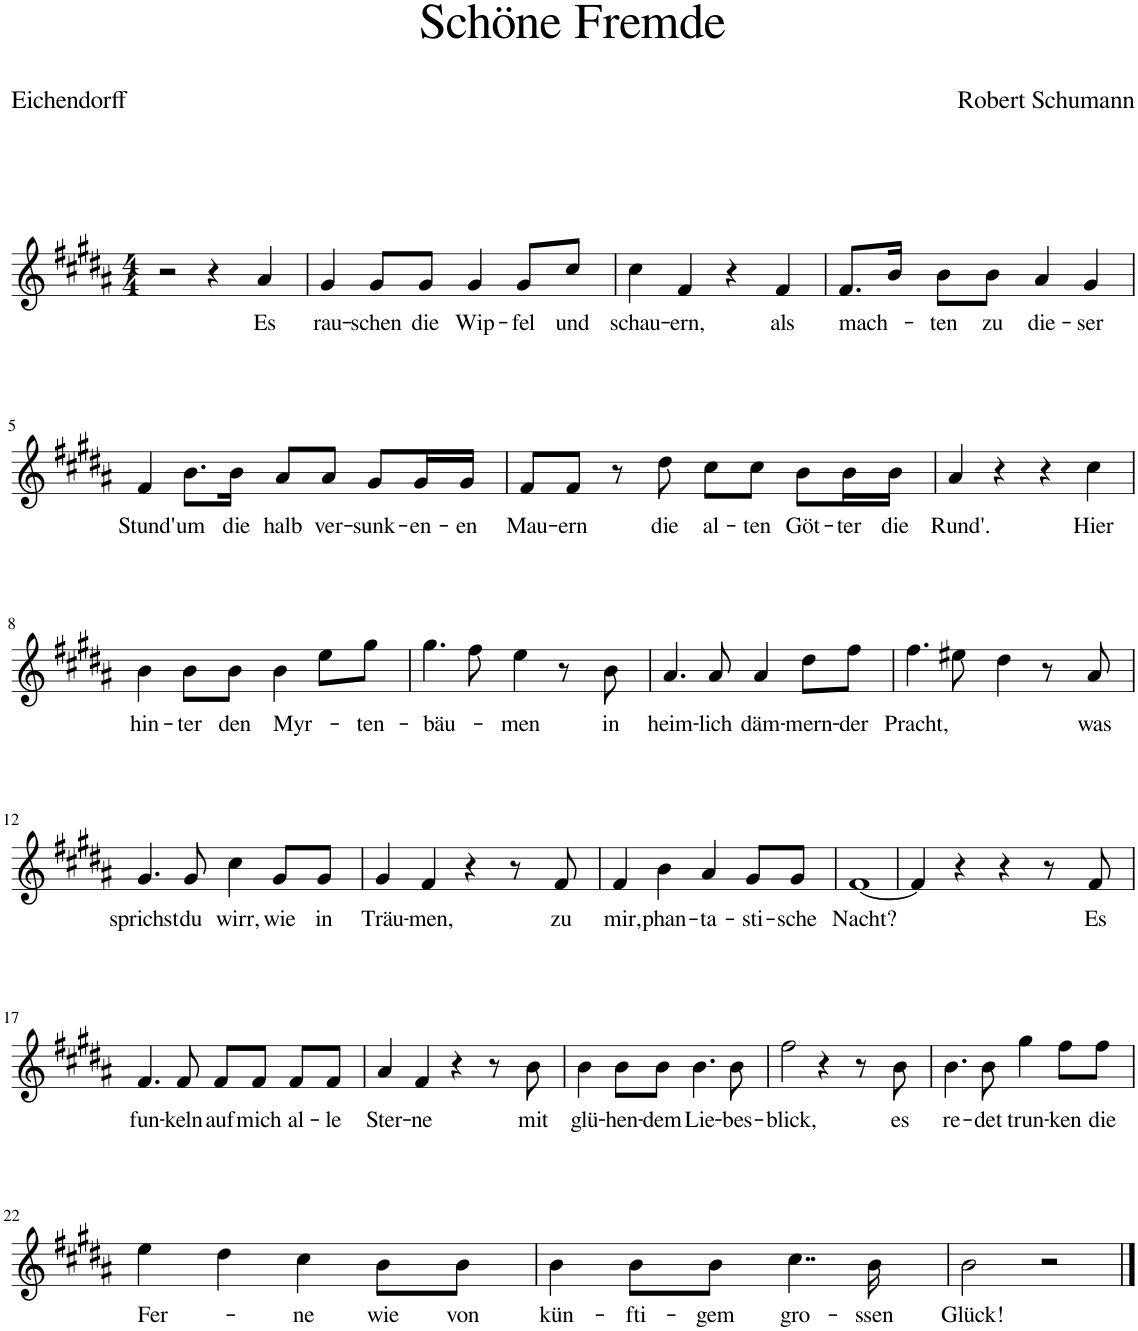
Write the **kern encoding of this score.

**kern	**text
*part1	*part1
*staff1	*staff1
*I"Piano	*
*I'Pno	*
*clefG2	*
*k[f#c#g#d#a#]	*
*M4/4	*
=1	=1
2r	.
4r	.
!	!LO:LY:b
4a#/	Es
=2	=2
!	!LO:LY:b
4g#/	rau-
!	!LO:LY:b
8g#/L	-schen
!	!LO:LY:b
8g#/J	die
!	!LO:LY:b
4g#/	Wip-
!	!LO:LY:b
8g#/L	-fel
!	!LO:LY:b
8cc#/J	und
=3	=3
!	!LO:LY:b
4cc#\	schau-
!	!LO:LY:b
4f#/	-ern,
4r	.
!	!LO:LY:b
4f#/	als
=4	=4
!	!LO:LY:b
8.f#/L	mach-
16b/Jk	.
!	!LO:LY:b
8b\L	-ten
!	!LO:LY:b
8b\J	zu
!	!LO:LY:b
4a#/	die-
!	!LO:LY:b
4g#/	-ser
!!LO:LB:g=z
=5	=5
!	!LO:LY:b
4f#/	Stund'
!	!LO:LY:b
8.b\L	um
!	!LO:LY:b
16b\Jk	die
!	!LO:LY:b
8a#/L	halb
!	!LO:LY:b
8a#/J	ver-
!	!LO:LY:b
8g#/L	-sunk-
!	!LO:LY:b
16g#/L	-en-
!	!LO:LY:b
16g#/JJ	-en
=6	=6
!	!LO:LY:b
8f#/L	Mau-
!	!LO:LY:b
8f#/J	-ern
8r	.
!	!LO:LY:b
8dd#\	die
!	!LO:LY:b
8cc#\L	al-
!	!LO:LY:b
8cc#\J	-ten
!	!LO:LY:b
8b\L	Göt-
!	!LO:LY:b
16b\L	-ter
!	!LO:LY:b
16b\JJ	die
=7	=7
!	!LO:LY:b
4a#/	Rund'.
4r	.
4r	.
!	!LO:LY:b
4cc#\	Hier
!!LO:LB:g=z
=8	=8
!	!LO:LY:b
4b\	hin-
!	!LO:LY:b
8b\L	-ter
!	!LO:LY:b
8b\J	den
!	!LO:LY:b
4b\	Myr-
8ee\L	.
!	!LO:LY:b
8gg#\J	-ten-
=9	=9
!	!LO:LY:b
4.gg#\	-bäu-
8ff#\	.
!	!LO:LY:b
4ee\	-men
8r	.
!	!LO:LY:b
8b\	in
=10	=10
!	!LO:LY:b
4.a#/	heim-
!	!LO:LY:b
8a#/	-lich
!	!LO:LY:b
4a#/	däm-
!	!LO:LY:b
8dd#\L	-mern-
!	!LO:LY:b
8ff#\J	-der
=11	=11
!	!LO:LY:b
4.ff#\	Pracht,
8ee#X\	.
4dd#\	.
8r	.
!	!LO:LY:b
8a#/	was
!!LO:LB:g=z
=12	=12
!	!LO:LY:b
4.g#/	sprichst
!	!LO:LY:b
8g#/	du
!	!LO:LY:b
4cc#\	wirr,
!	!LO:LY:b
8g#/L	wie
!	!LO:LY:b
8g#/J	in
=13	=13
!	!LO:LY:b
4g#/	Träu-
!	!LO:LY:b
4f#/	-men,
4r	.
8r	.
!	!LO:LY:b
8f#/	zu
=14	=14
!	!LO:LY:b
4f#/	mir,
!	!LO:LY:b
4b\	phan-
!	!LO:LY:b
4a#/	-ta-
!	!LO:LY:b
8g#/L	-sti-
!	!LO:LY:b
8g#/J	-sche
=15	=15
!	!LO:LY:b
[1f#	Nacht?
=16	=16
4f#/]	.
4r	.
4r	.
8r	.
!	!LO:LY:b
8f#/	Es
!!LO:LB:g=z
=17	=17
!	!LO:LY:b
4.f#/	fun-
!	!LO:LY:b
8f#/	-keln
!	!LO:LY:b
8f#/L	auf
!	!LO:LY:b
8f#/J	mich
!	!LO:LY:b
8f#/L	al-
!	!LO:LY:b
8f#/J	-le
=18	=18
!	!LO:LY:b
4a#/	Ster-
!	!LO:LY:b
4f#/	-ne
4r	.
8r	.
!	!LO:LY:b
8b\	mit
=19	=19
!	!LO:LY:b
4b\	glü-
!	!LO:LY:b
8b\L	-hen-
!	!LO:LY:b
8b\J	-dem
!	!LO:LY:b
4.b\	Lie-
!	!LO:LY:b
8b\	-bes-
=20	=20
!	!LO:LY:b
2ff#\	-blick,
4r	.
8r	.
!	!LO:LY:b
8b\	es
=21	=21
!	!LO:LY:b
4.b\	re-
!	!LO:LY:b
8b\	-det
!	!LO:LY:b
4gg#\	trun-
!	!LO:LY:b
8ff#\L	-ken
!	!LO:LY:b
8ff#\J	die
!!LO:LB:g=z
=22	=22
!	!LO:LY:b
4ee\	Fer-
4dd#\	.
!	!LO:LY:b
4cc#\	-ne
!	!LO:LY:b
8b\L	wie
!	!LO:LY:b
8b\J	von
=23	=23
!	!LO:LY:b
4b\	kün-
!	!LO:LY:b
8b\L	-fti-
!	!LO:LY:b
8b\J	-gem
!	!LO:LY:b
4..cc#\	gro-
!	!LO:LY:b
16b\	-ssen
=24	=24
!	!LO:LY:b
2b\	Glück!
2r	.
==	==
*-	*-
